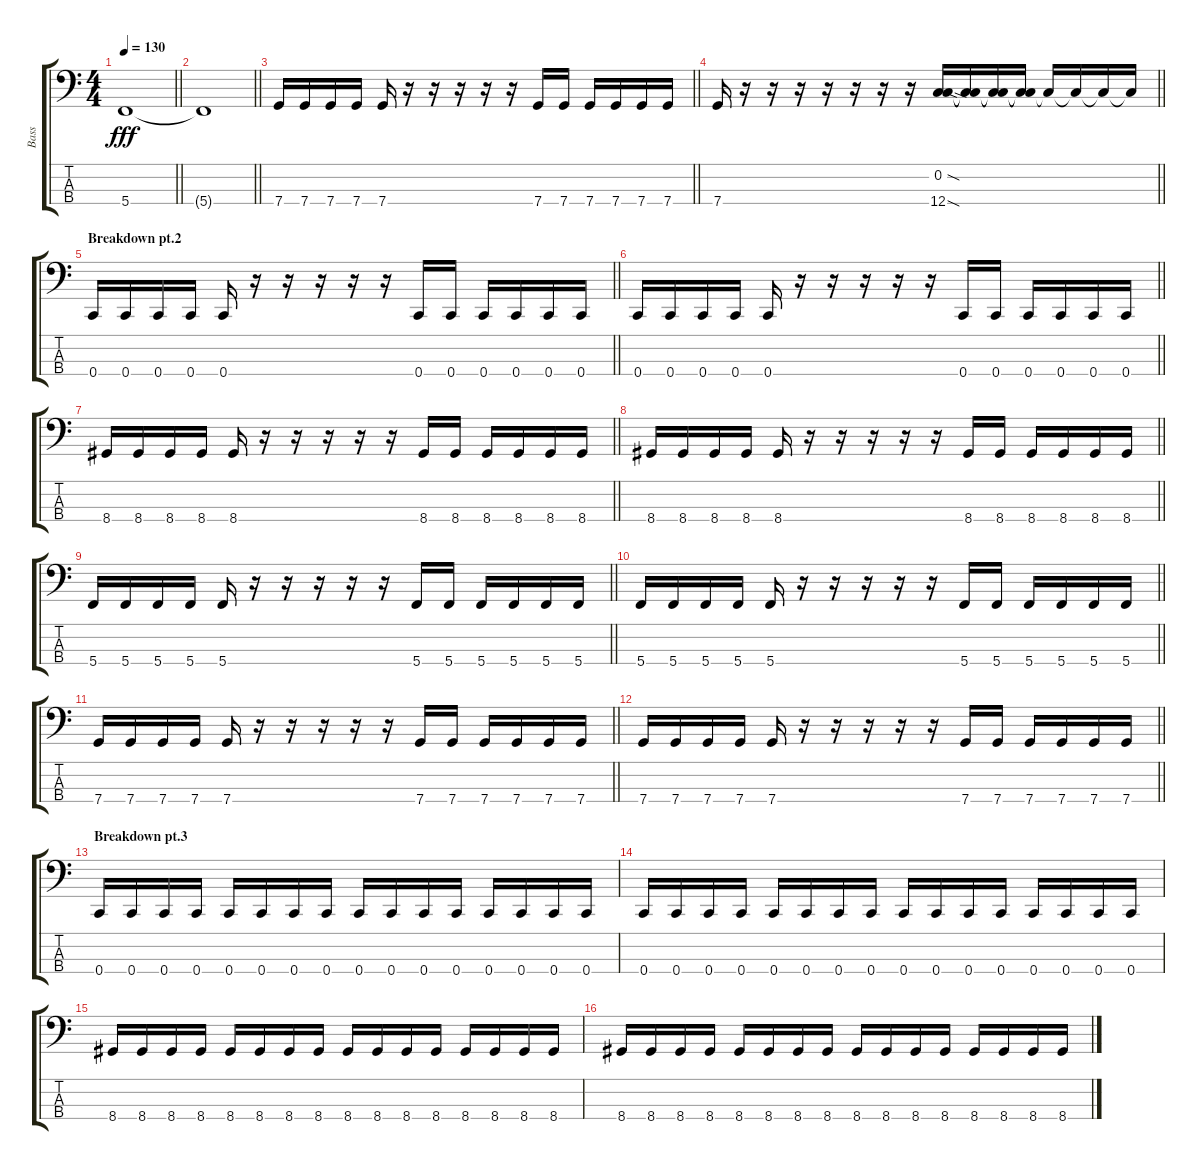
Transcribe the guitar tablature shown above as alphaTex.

\track ("Bass" "Bass") {instrument electricbasspick}
\staff {score tabs}
\tuning (F2 C2 G1 C1) {hide}
\ts (4 4)
\tempo 130
\clef f4
\barLineRight lightlight
\ks c
5.4.1{dy fff} |
\barLineRight lightlight
5.4{t}.1 |
\barLineRight lightlight
7.4.16 7.4.16 7.4.16 7.4.16 7.4.16 r.16 r.16 r.16 r.16 r.16 7.4.16 7.4.16 7.4.16 7.4.16 7.4.16 7.4.16 |
\barLineRight lightlight
7.4.16 r.16 r.16 r.16 r.16 r.16 r.16 r.16 (0.2{sod} 12.4{sod}).16 (0.2{t} 12.4{t}).16 (0.2{t} 12.4{t}).16 (0.2{t} 12.4{t}).16 0.2{t}.16 0.2{t}.16 0.2{t}.16 0.2{t}.16 |
\section ("" "Breakdown pt.2")
\barLineRight lightlight
0.4.16 0.4.16 0.4.16 0.4.16 0.4.16 r.16 r.16 r.16 r.16 r.16 0.4.16 0.4.16 0.4.16 0.4.16 0.4.16 0.4.16 |
\barLineRight lightlight
0.4.16 0.4.16 0.4.16 0.4.16 0.4.16 r.16 r.16 r.16 r.16 r.16 0.4.16 0.4.16 0.4.16 0.4.16 0.4.16 0.4.16 |
\barLineRight lightlight
8.4.16 8.4.16 8.4.16 8.4.16 8.4.16 r.16 r.16 r.16 r.16 r.16 8.4.16 8.4.16 8.4.16 8.4.16 8.4.16 8.4.16 |
\barLineRight lightlight
8.4.16 8.4.16 8.4.16 8.4.16 8.4.16 r.16 r.16 r.16 r.16 r.16 8.4.16 8.4.16 8.4.16 8.4.16 8.4.16 8.4.16 |
\barLineRight lightlight
5.4.16 5.4.16 5.4.16 5.4.16 5.4.16 r.16 r.16 r.16 r.16 r.16 5.4.16 5.4.16 5.4.16 5.4.16 5.4.16 5.4.16 |
\barLineRight lightlight
5.4.16 5.4.16 5.4.16 5.4.16 5.4.16 r.16 r.16 r.16 r.16 r.16 5.4.16 5.4.16 5.4.16 5.4.16 5.4.16 5.4.16 |
\barLineRight lightlight
7.4.16 7.4.16 7.4.16 7.4.16 7.4.16 r.16 r.16 r.16 r.16 r.16 7.4.16 7.4.16 7.4.16 7.4.16 7.4.16 7.4.16 |
\barLineRight lightlight
7.4.16 7.4.16 7.4.16 7.4.16 7.4.16 r.16 r.16 r.16 r.16 r.16 7.4.16 7.4.16 7.4.16 7.4.16 7.4.16 7.4.16 |
\section ("" "Breakdown pt.3")
0.4.16 0.4.16 0.4.16 0.4.16 0.4.16 0.4.16 0.4.16 0.4.16 0.4.16 0.4.16 0.4.16 0.4.16 0.4.16 0.4.16 0.4.16 0.4.16 |
0.4.16 0.4.16 0.4.16 0.4.16 0.4.16 0.4.16 0.4.16 0.4.16 0.4.16 0.4.16 0.4.16 0.4.16 0.4.16 0.4.16 0.4.16 0.4.16 |
8.4.16 8.4.16 8.4.16 8.4.16 8.4.16 8.4.16 8.4.16 8.4.16 8.4.16 8.4.16 8.4.16 8.4.16 8.4.16 8.4.16 8.4.16 8.4.16 |
8.4.16 8.4.16 8.4.16 8.4.16 8.4.16 8.4.16 8.4.16 8.4.16 8.4.16 8.4.16 8.4.16 8.4.16 8.4.16 8.4.16 8.4.16 8.4.16
